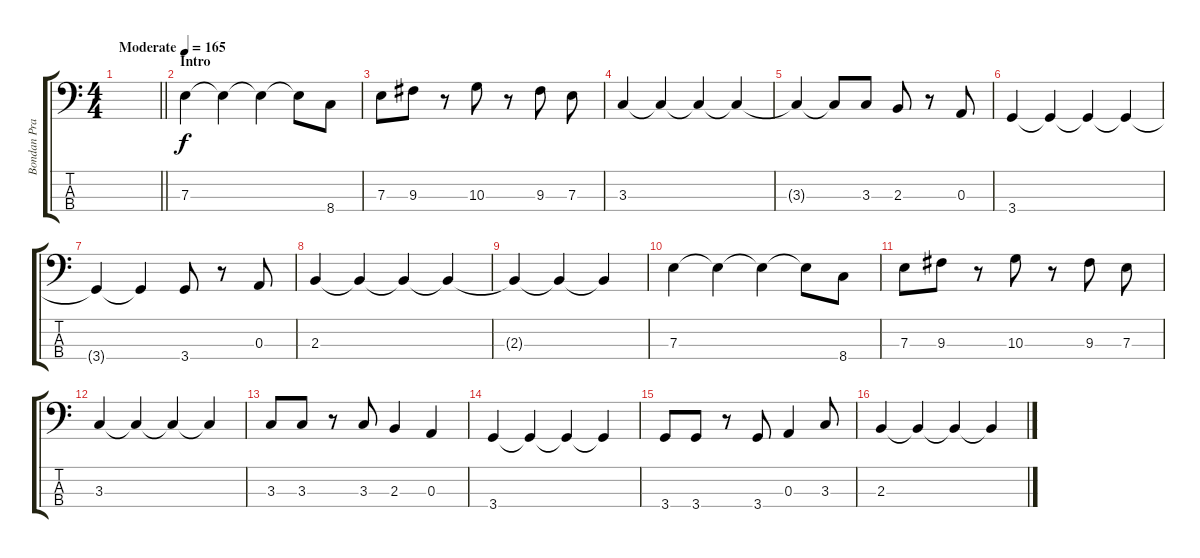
\track ("Bondan Prakoso" "Bondan Pra") {instrument electricbassfinger}
\staff {score tabs}
\tuning (G2 D2 A1 E1) {hide}
\ts (4 4)
\tempo (165 "Moderate")
\clef f4
\barLineRight lightlight
\ks c
|
\section ("" "Intro")
7.3.4 7.3{t}.4 7.3{t}.4 7.3{t}.8 8.4.8 |
7.3.8 9.3.8 r.8 10.3.8 r.8 9.3.8 7.3.8 |
3.3.4 3.3{t}.4 3.3{t}.4 3.3{t}.4 |
3.3{t}.4 3.3{t}.8 3.3.8 2.3.8 r.8 0.3.8 |
3.4.4 3.4{t}.4 3.4{t}.4 3.4{t}.4 |
3.4{t}.4 3.4{t}.4 3.4.8 r.8 0.3.8 |
2.3.4 2.3{t}.4 2.3{t}.4 2.3{t}.4 |
2.3{t}.4 2.3{t}.4 2.3{t}.4 |
7.3.4 7.3{t}.4 7.3{t}.4 7.3{t}.8 8.4.8 |
7.3.8 9.3.8 r.8 10.3.8 r.8 9.3.8 7.3.8 |
3.3.4 3.3{t}.4 3.3{t}.4 3.3{t}.4 |
3.3.8 3.3.8 r.8 3.3.8 2.3.4 0.3.4 |
3.4.4 3.4{t}.4 3.4{t}.4 3.4{t}.4 |
3.4.8 3.4.8 r.8 3.4.8 0.3.4 3.3.8 |
2.3.4 2.3{t}.4 2.3{t}.4 2.3{t}.4
